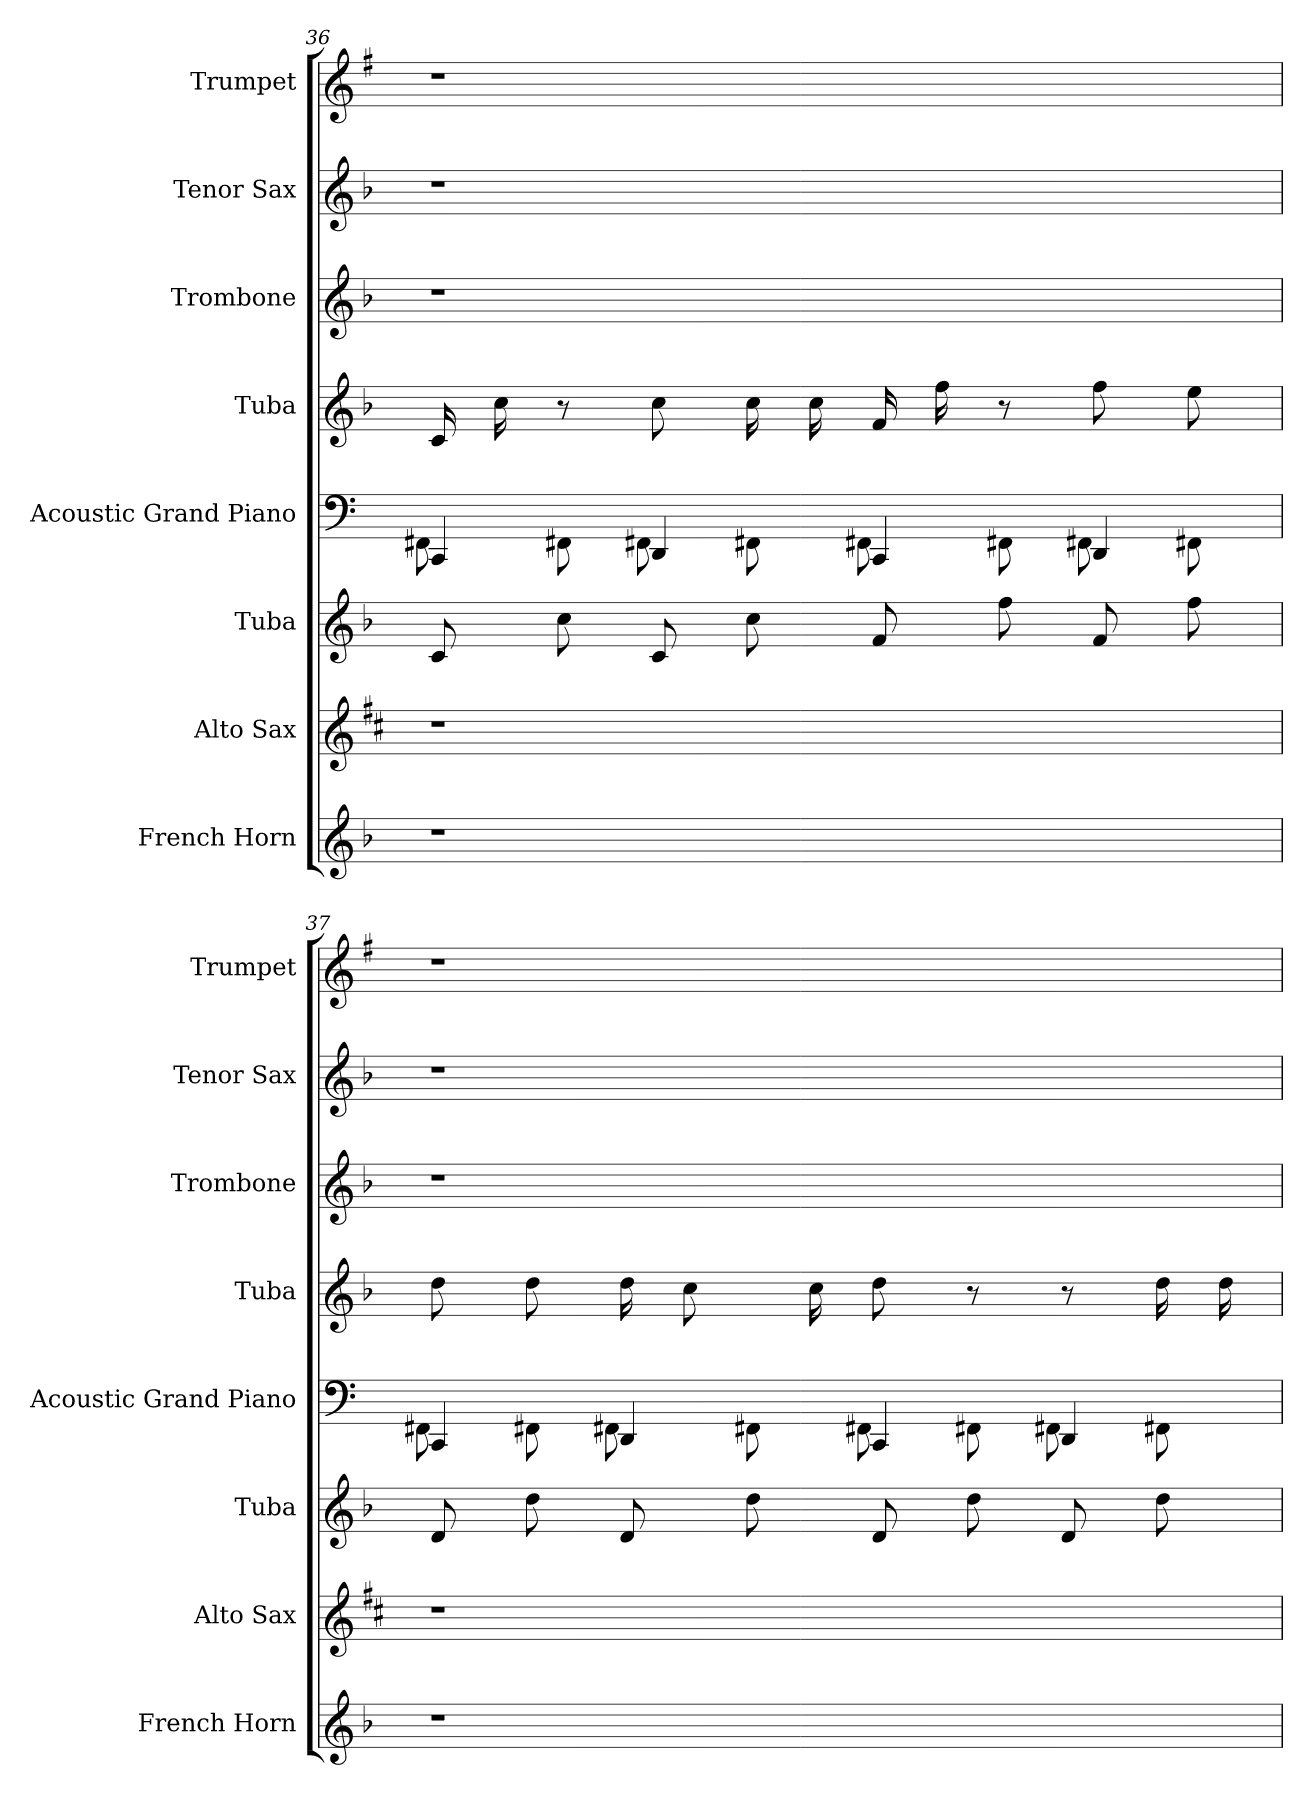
**kern	**kern	**kern	**kern	**kern	**kern	**kern	**kern
*part8	*part7	*part6	*part5	*part4	*part3	*part2	*part1
*staff8	*staff7	*staff6	*staff5	*staff4	*staff3	*staff2	*staff1
*I"French Horn	*I"Alto Sax	*I"Tuba	*I"Acoustic Grand Piano	*I"Tuba	*I"Trombone	*I"Tenor Sax	*I"Trumpet
*I'French Horn	*I'Alto Sax	*I'Tuba	*I'Acoustic Grand Piano	*I'Tuba	*I'Trombone	*I'Tenor Sax	*I'Trumpet
*clefG2	*clefG2	*clefG2	*clefF4	*clefG2	*clefG2	*clefG2	*clefG2
*ITrd8c14	*ITrd5c9	*ITrd15c26	*	*ITrd15c26	*ITrd8c14	*ITrd8c14	*ITrd1c2
*k[b-]	*k[b-]	*k[b-]	*	*k[b-]	*k[b-]	*k[b-]	*k[b-]
=36	=36	=36	=36	=36	=36	=36	=36
*	*	*	*^	*	*	*	*
1r	1r	8CC	4CC	8FF#X	16CC	1r	1r	1r
.	.	.	.	.	16C	.	.	.
.	.	8C	.	8FF#X	8r	.	.	.
.	.	8CC	4DD	8FF#X	8C	.	.	.
.	.	8C	.	8FF#X	16C	.	.	.
.	.	.	.	.	16C	.	.	.
.	.	8FF	4CC	8FF#X	16FF	.	.	.
.	.	.	.	.	16F	.	.	.
.	.	8F	.	8FF#X	8r	.	.	.
.	.	8FF	4DD	8FF#X	8F	.	.	.
.	.	8F	.	8FF#X	8E	.	.	.
=37	=37	=37	=37	=37	=37	=37	=37	=37
1r	1r	8DD	4CC	8FF#X	8D	1r	1r	1r
.	.	8D	.	8FF#X	8D	.	.	.
.	.	8DD	4DD	8FF#X	16D	.	.	.
.	.	.	.	.	8C	.	.	.
.	.	8D	.	8FF#X	.	.	.	.
.	.	.	.	.	16C	.	.	.
.	.	8DD	4CC	8FF#X	8D	.	.	.
.	.	8D	.	8FF#X	8r	.	.	.
.	.	8DD	4DD	8FF#X	8r	.	.	.
.	.	8D	.	8FF#X	16D	.	.	.
.	.	.	.	.	16D	.	.	.
*	*	*	*v	*v	*	*	*	*
=	=	=	=	=	=	=	=
*-	*-	*-	*-	*-	*-	*-	*-
